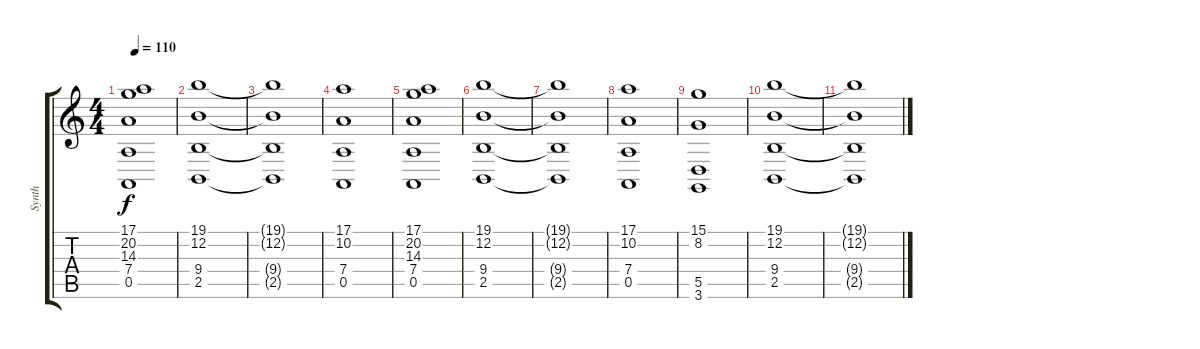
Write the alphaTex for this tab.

\track ("Synth" "Synth") {instrument synthstrings1}
\staff {score tabs}
\tuning (E4 B3 G3 D3 A2 E2) {hide}
\ts (4 4)
\tempo 110
\clef g2
\ks c
(17.1 20.2 14.3 7.4 0.5).1{dy f} |
(19.1 12.2 9.4 2.5).1 |
(19.1{t} 12.2{t} 9.4{t} 2.5{t}).1 |
(17.1 10.2 7.4 0.5).1 |
(17.1 20.2 14.3 7.4 0.5).1 |
(19.1 12.2 9.4 2.5).1 |
(19.1{t} 12.2{t} 9.4{t} 2.5{t}).1 |
(17.1 10.2 7.4 0.5).1 |
(15.1 8.2 5.5 3.6).1 |
(19.1 12.2 9.4 2.5).1 |
(19.1{t} 12.2{t} 9.4{t} 2.5{t}).1
